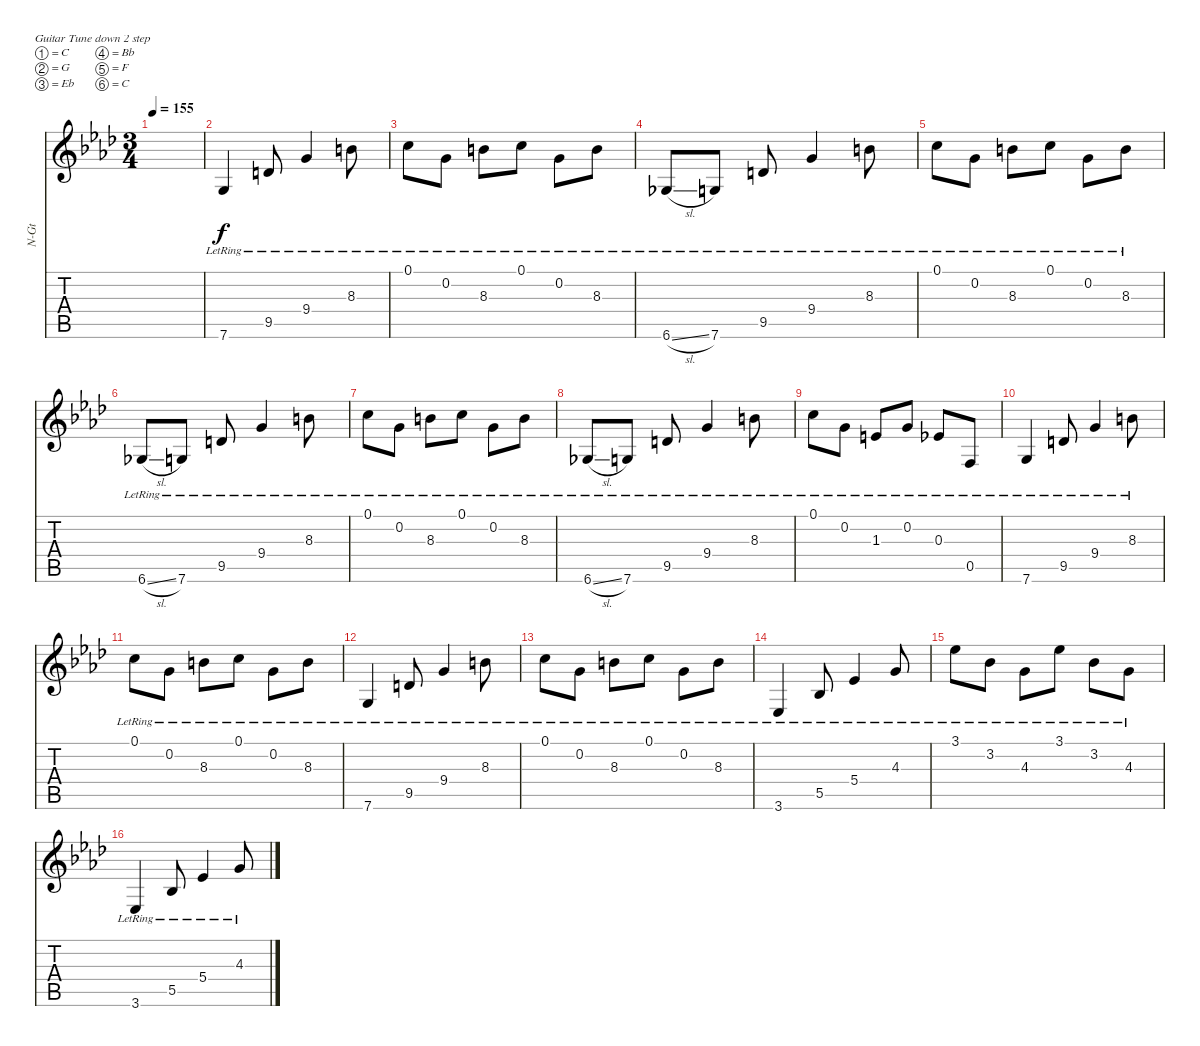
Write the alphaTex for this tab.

\defaultSystemsLayout 4
\bracketExtendMode nobrackets
\otherSystemsTrackNameOrientation horizontal
\track ("Nylon Guitar" "N-Gt") {instrument acousticguitarnylon}
\staff {score tabs}
\tuning (C4 G3 Eb3 Bb2 F2 C2)
\ts (3 4)
\tempo 155
\clef g2
\ks ab
|
7.6{lr acc forcenatural}.4{beam Up} 9.5{lr acc #}.8{beam Up} 9.4{lr acc forcenatural}.4{beam Up} 8.3{lr acc #}.8{beam Down} |
0.1{lr acc forcenatural}.8{beam Down} 0.2{lr acc forcenatural}.8{beam Down} 8.3{lr acc #}.8{beam Down} 0.1{lr acc forcenatural}.8{beam Down} 0.2{lr acc forcenatural}.8{beam Down} 8.3{lr acc #}.8{beam Down} |
6.6{sl lr acc b}.8{beam Up} 7.6{lr acc forcenatural}.8{beam Up} 9.5{lr acc #}.8{beam Up} 9.4{lr acc forcenatural}.4{beam Up} 8.3{lr acc #}.8{beam Down} |
0.1{lr acc forcenatural}.8{beam Down} 0.2{lr acc forcenatural}.8{beam Down} 8.3{lr acc #}.8{beam Down} 0.1{lr acc forcenatural}.8{beam Down} 0.2{lr acc forcenatural}.8{beam Down} 8.3{lr acc #}.8{beam Down} |
6.6{sl lr acc b}.8{beam Up} 7.6{lr acc forcenatural}.8{beam Up} 9.5{lr acc #}.8{beam Up} 9.4{lr acc forcenatural}.4{beam Up} 8.3{lr acc #}.8{beam Down} |
0.1{lr acc forcenatural}.8{beam Down} 0.2{lr acc forcenatural}.8{beam Down} 8.3{lr acc #}.8{beam Down} 0.1{lr acc forcenatural}.8{beam Down} 0.2{lr acc forcenatural}.8{beam Down} 8.3{lr acc #}.8{beam Down} |
6.6{sl lr acc b}.8{beam Up} 7.6{lr acc forcenatural}.8{beam Up} 9.5{lr acc #}.8{beam Up} 9.4{lr acc forcenatural}.4{beam Up} 8.3{lr acc #}.8{beam Down} |
0.1{lr acc forcenatural}.8{beam Down} 0.2{lr acc forcenatural}.8{beam Down} 1.3{lr acc #}.8{beam Up} 0.2{lr acc forcenatural}.8{beam Up} 0.3{lr acc forcenatural}.8{beam Up} 0.5{lr acc forcenatural}.8{beam Up} |
7.6{lr acc forcenatural}.4{beam Up} 9.5{lr acc #}.8{beam Up} 9.4{lr acc forcenatural}.4{beam Up} 8.3{lr acc #}.8{beam Down} |
0.1{lr acc forcenatural}.8{beam Down} 0.2{lr acc forcenatural}.8{beam Down} 8.3{lr acc #}.8{beam Down} 0.1{lr acc forcenatural}.8{beam Down} 0.2{lr acc forcenatural}.8{beam Down} 8.3{lr acc #}.8{beam Down} |
7.6{lr acc forcenatural}.4{beam Up} 9.5{lr acc #}.8{beam Up} 9.4{lr acc forcenatural}.4{beam Up} 8.3{lr acc #}.8{beam Down} |
0.1{lr acc forcenatural}.8{beam Down} 0.2{lr acc forcenatural}.8{beam Down} 8.3{lr acc #}.8{beam Down} 0.1{lr acc forcenatural}.8{beam Down} 0.2{lr acc forcenatural}.8{beam Down} 8.3{lr acc #}.8{beam Down} |
3.6{lr acc forcenatural}.4{beam Up} 5.5{lr acc forcenatural}.8{beam Up} 5.4{lr acc forcenatural}.4{beam Up} 4.3{lr acc forcenatural}.8{beam Up} |
3.1{lr acc forcenatural}.8{beam Down} 3.2{lr acc forcenatural}.8{beam Down} 4.3{lr acc forcenatural}.8{beam Down} 3.1{lr acc forcenatural}.8{beam Down} 3.2{lr acc forcenatural}.8{beam Down} 4.3{lr acc forcenatural}.8{beam Down} |
3.6{lr acc forcenatural}.4{beam Up} 5.5{lr acc forcenatural}.8{beam Up} 5.4{lr acc forcenatural}.4{beam Up} 4.3{lr acc forcenatural}.8{beam Up}
